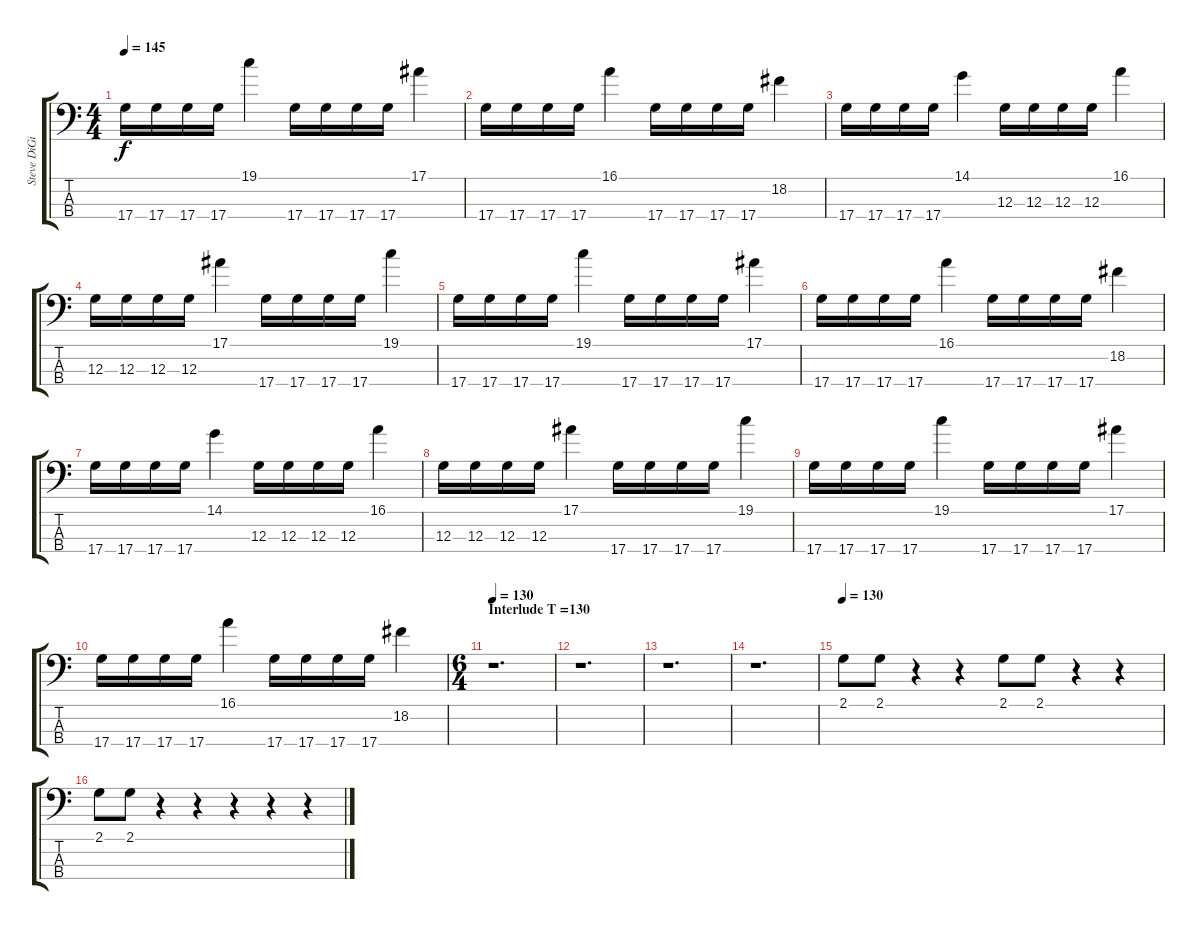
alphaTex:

\track ("Steve DiGiorgio" "Steve DiGi") {instrument fretlessbass}
\staff {score tabs}
\tuning (F2 C2 G1 D1) {hide}
\ts (4 4)
\tempo 145
\clef f4
\ks c
17.4.16{dy f} 17.4.16 17.4.16 17.4.16 19.1.4 17.4.16 17.4.16 17.4.16 17.4.16 17.1.4 |
17.4.16 17.4.16 17.4.16 17.4.16 16.1.4 17.4.16 17.4.16 17.4.16 17.4.16 18.2.4 |
17.4.16 17.4.16 17.4.16 17.4.16 14.1.4 12.3.16 12.3.16 12.3.16 12.3.16 16.1.4 |
12.3.16 12.3.16 12.3.16 12.3.16 17.1.4 17.4.16 17.4.16 17.4.16 17.4.16 19.1.4 |
17.4.16 17.4.16 17.4.16 17.4.16 19.1.4 17.4.16 17.4.16 17.4.16 17.4.16 17.1.4 |
17.4.16 17.4.16 17.4.16 17.4.16 16.1.4 17.4.16 17.4.16 17.4.16 17.4.16 18.2.4 |
17.4.16 17.4.16 17.4.16 17.4.16 14.1.4 12.3.16 12.3.16 12.3.16 12.3.16 16.1.4 |
12.3.16 12.3.16 12.3.16 12.3.16 17.1.4 17.4.16 17.4.16 17.4.16 17.4.16 19.1.4 |
17.4.16 17.4.16 17.4.16 17.4.16 19.1.4 17.4.16 17.4.16 17.4.16 17.4.16 17.1.4 |
17.4.16 17.4.16 17.4.16 17.4.16 16.1.4 17.4.16 17.4.16 17.4.16 17.4.16 18.2.4 |
\ts (6 4)
\section ("" "Interlude T =130 ")
\tempo 130
r.1{d} |
r.1{d} |
r.1{d} |
r.1{d} |
\tempo 130
2.1.8 2.1.8 r.4 r.4 2.1.8 2.1.8 r.4 r.4 |
2.1.8 2.1.8 r.4 r.4 r.4 r.4 r.4
